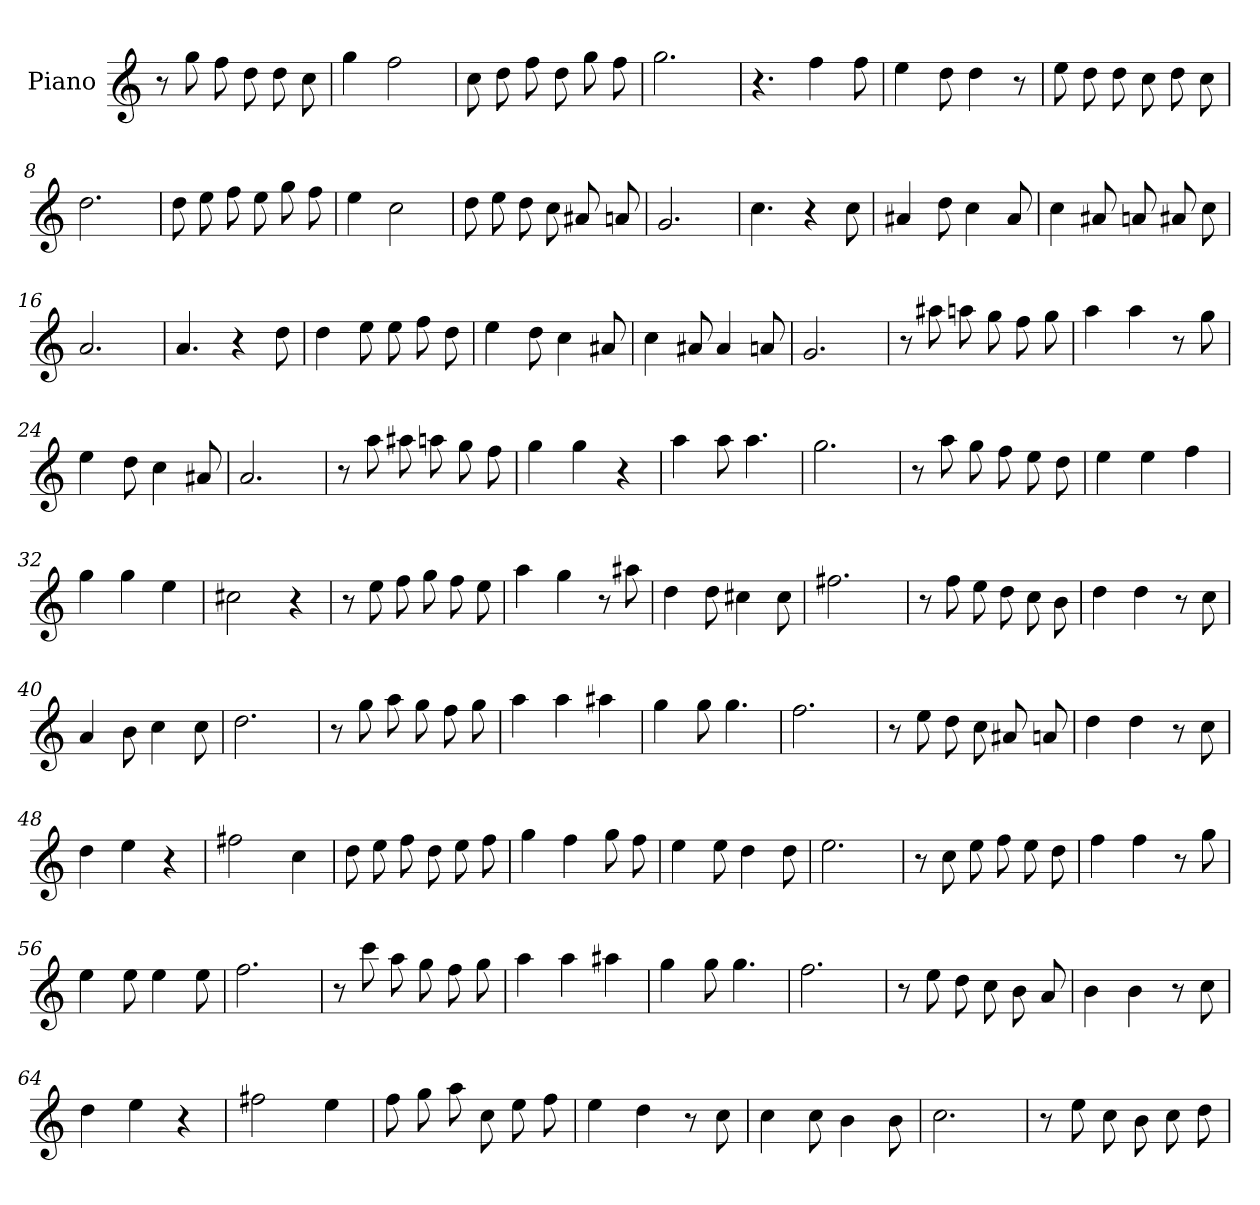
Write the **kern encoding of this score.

**kern
*part1
*staff1
*I"Piano
*I'Pno.
=1
8r
8gg
8ff
8dd
8dd
8cc
=2
4gg
2ff
=3
8cc
8dd
8ff
8dd
8gg
8ff
=4
2.gg
=5
4.r
4ff
8ff
=6
4ee
8dd
4dd
8r
=7
8ee
8dd
8dd
8cc
8dd
8cc
=8
2.dd
=9
8dd
8ee
8ff
8ee
8gg
8ff
=10
4ee
2cc
=11
8dd
8ee
8dd
8cc
8a#
8a
=12
2.g
=13
4.cc
4r
8cc
=14
4a#
8dd
4cc
8a#
=15
4cc
8a#
8a
8a#
8cc
=16
2.a
=17
4.a
4r
8dd
=18
4dd
8ee
8ee
8ff
8dd
=19
4ee
8dd
4cc
8a#
=20
4cc
8a#
4a#
8a
=21
2.g
=22
8r
8aa#
8aa
8gg
8ff
8gg
=23
4aa
4aa
8r
8gg
=24
4ee
8dd
4cc
8a#
=25
2.a
=26
8r
8aa
8aa#
8aa
8gg
8ff
=27
4gg
4gg
4r
=28
4aa
8aa
4.aa
=29
2.gg
=30
8r
8aa
8gg
8ff
8ee
8dd
=31
4ee
4ee
4ff
=32
4gg
4gg
4ee
=33
2cc#
4r
=34
8r
8ee
8ff
8gg
8ff
8ee
=35
4aa
4gg
8r
8aa#
=36
4dd
8dd
4cc#
8cc#
=37
2.ff#
=38
8r
8ff
8ee
8dd
8cc
8b
=39
4dd
4dd
8r
8cc
=40
4a
8b
4cc
8cc
=41
2.dd
=42
8r
8gg
8aa
8gg
8ff
8gg
=43
4aa
4aa
4aa#
=44
4gg
8gg
4.gg
=45
2.ff
=46
8r
8ee
8dd
8cc
8a#
8a
=47
4dd
4dd
8r
8cc
=48
4dd
4ee
4r
=49
2ff#
4cc
=50
8dd
8ee
8ff
8dd
8ee
8ff
=51
4gg
4ff
8gg
8ff
=52
4ee
8ee
4dd
8dd
=53
2.ee
=54
8r
8cc
8ee
8ff
8ee
8dd
=55
4ff
4ff
8r
8gg
=56
4ee
8ee
4ee
8ee
=57
2.ff
=58
8r
8ccc
8aa
8gg
8ff
8gg
=59
4aa
4aa
4aa#
=60
4gg
8gg
4.gg
=61
2.ff
=62
8r
8ee
8dd
8cc
8b
8a
=63
4b
4b
8r
8cc
=64
4dd
4ee
4r
=65
2ff#
4ee
=66
8ff
8gg
8aa
8cc
8ee
8ff
=67
4ee
4dd
8r
8cc
=68
4cc
8cc
4b
8b
=69
2.cc
=70
8r
8ee
8cc
8b
8cc
8dd
=
*-
